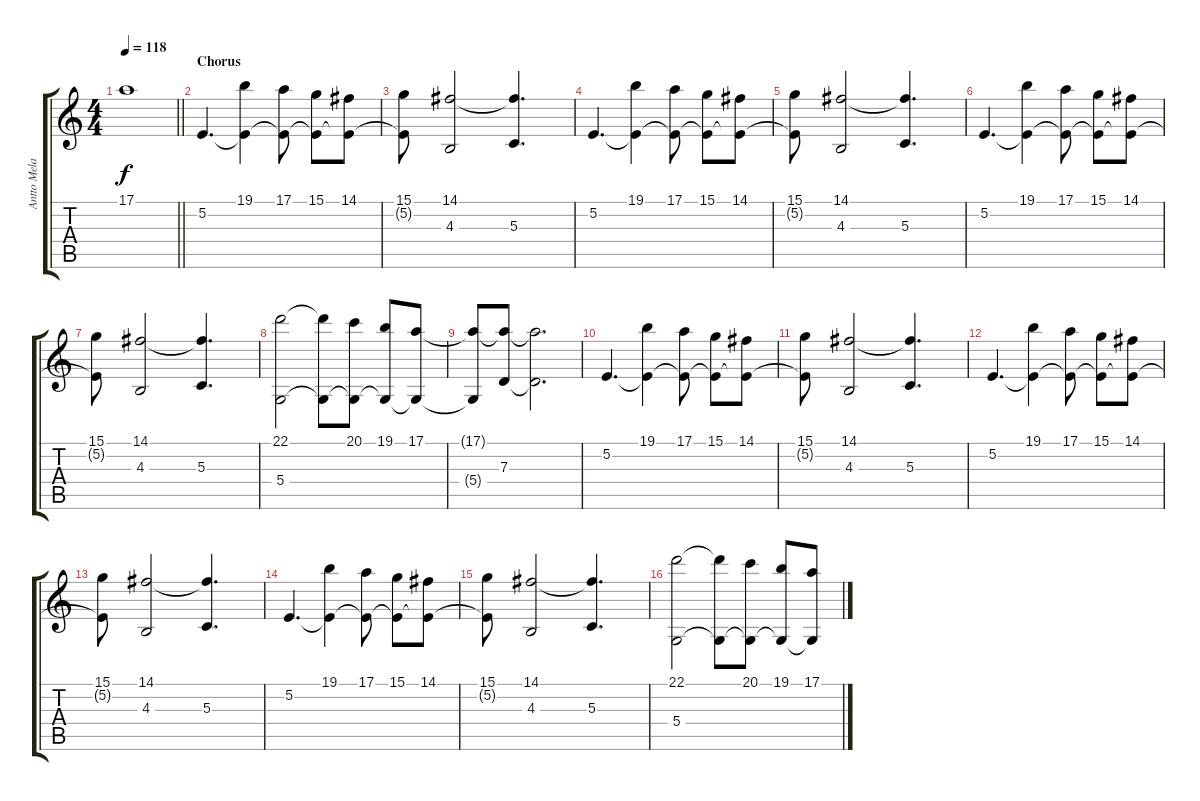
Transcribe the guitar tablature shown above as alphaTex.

\track ("Antto Melasniemi (Keyboard)" "Antto Mela") {instrument stringensemble1}
\staff {score tabs}
\tuning (E4 B3 G3 D3 A2 E2) {hide}
\ts (4 4)
\tempo 118
\clef g2
\barLineRight lightlight
\ks c
17.1.1{dy f} |
\section ("" "Chorus")
5.2.4{d} (19.1 5.2{t}).4 (17.1 5.2{t}).8 (15.1 5.2{t}).8 (14.1 5.2{t}).8 |
(15.1 5.2{t}).8 (14.1 4.3).2 (14.1{t} 5.3).4{d} |
5.2.4{d} (19.1 5.2{t}).4 (17.1 5.2{t}).8 (15.1 5.2{t}).8 (14.1 5.2{t}).8 |
(15.1 5.2{t}).8 (14.1 4.3).2 (14.1{t} 5.3).4{d} |
5.2.4{d} (19.1 5.2{t}).4 (17.1 5.2{t}).8 (15.1 5.2{t}).8 (14.1 5.2{t}).8 |
(15.1 5.2{t}).8 (14.1 4.3).2 (14.1{t} 5.3).4{d} |
(22.1 5.4).2 (22.1{t} 5.4{t}).8 (20.1 5.4{t}).8 (19.1 5.4{t}).8 (17.1 5.4{t}).8 |
(17.1{t} 5.4{t}).8 (17.1{t} 7.3).8 (17.1{t} 7.3{t}).2{d} |
5.2.4{d} (19.1 5.2{t}).4 (17.1 5.2{t}).8 (15.1 5.2{t}).8 (14.1 5.2{t}).8 |
(15.1 5.2{t}).8 (14.1 4.3).2 (14.1{t} 5.3).4{d} |
5.2.4{d} (19.1 5.2{t}).4 (17.1 5.2{t}).8 (15.1 5.2{t}).8 (14.1 5.2{t}).8 |
(15.1 5.2{t}).8 (14.1 4.3).2 (14.1{t} 5.3).4{d} |
5.2.4{d} (19.1 5.2{t}).4 (17.1 5.2{t}).8 (15.1 5.2{t}).8 (14.1 5.2{t}).8 |
(15.1 5.2{t}).8 (14.1 4.3).2 (14.1{t} 5.3).4{d} |
(22.1 5.4).2 (22.1{t} 5.4{t}).8 (20.1 5.4{t}).8 (19.1 5.4{t}).8 (17.1 5.4{t}).8
